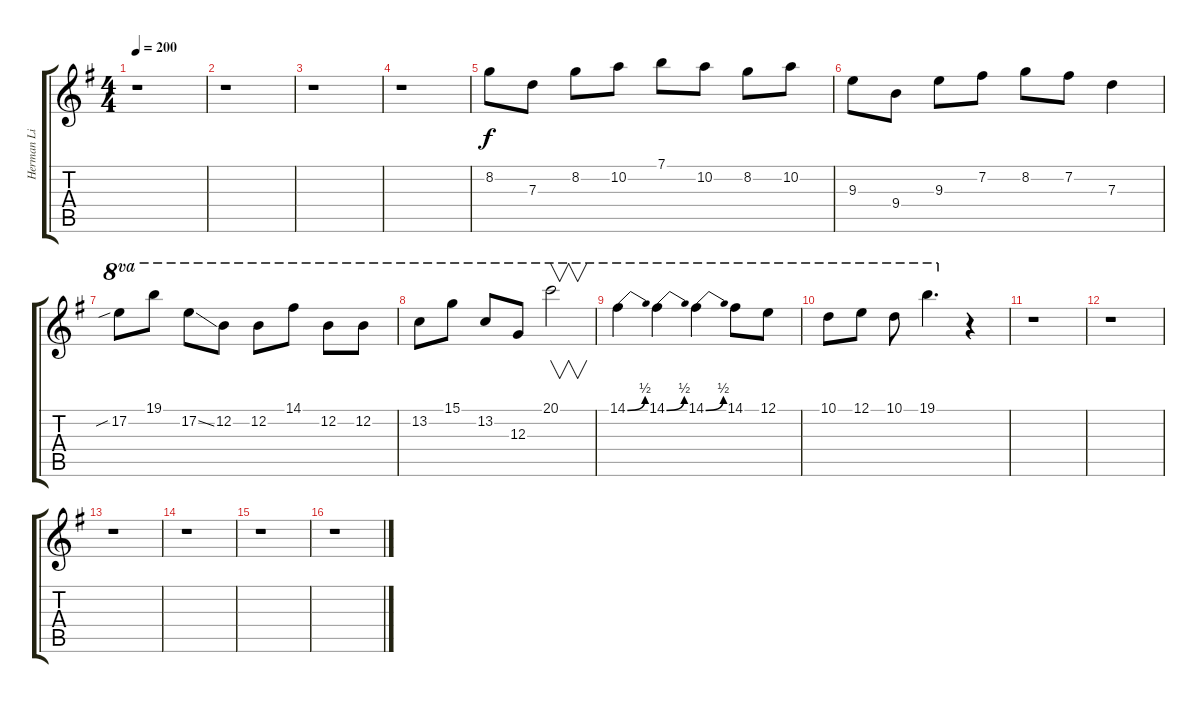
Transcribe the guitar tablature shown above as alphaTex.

\track ("Herman Li" "Herman Li") {instrument distortionguitar}
\staff {score tabs}
\tuning (E4 B3 G3 D3 A2 E2) {hide}
\ts (4 4)
\tempo 200
\clef g2
\ks g
r.1{dy f} |
r.1 |
r.1 |
r.1 |
8.2.8 7.3.8 8.2.8 10.2.8 7.1.8 10.2.8 8.2.8 10.2.8 |
9.3.8 9.4.8 9.3.8 7.2.8 8.2.8 7.2.8 7.3.4 |
17.2{sib}.8{ot 8va} 19.1.8{ot 8va} 17.2{ss}.8{ot 8va} 12.2.8{ot 8va} 12.2.8{ot 8va} 14.1.8{ot 8va} 12.2.8{ot 8va} 12.2.8{ot 8va} |
13.2.8{ot 8va} 15.1.8{ot 8va} 13.2.8{ot 8va} 12.3.8{ot 8va} 20.1.2{v ot 8va} |
14.1{be (bend 0 0 60 2)}.4{ot 8va} 14.1{be (bend 0 0 60 2)}.4{ot 8va} 14.1{be (bend 0 0 60 2)}.4{ot 8va} 14.1.8{ot 8va} 12.1.8{ot 8va} |
10.1.8{ot 8va} 12.1.8{ot 8va} 10.1.8{ot 8va} 19.1.4{d ot 8va} r.4 |
r.1 |
r.1 |
r.1 |
r.1 |
r.1 |
r.1
